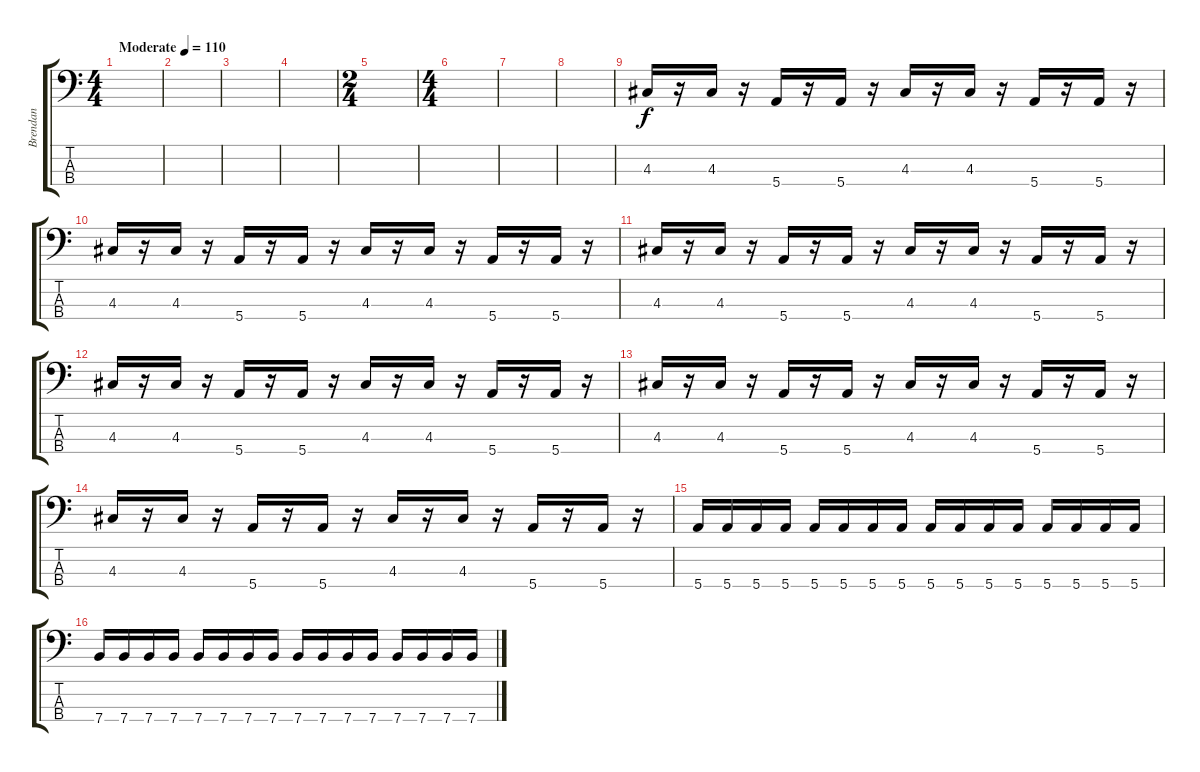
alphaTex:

\track ("Brendan" "Brendan") {instrument electricbasspick}
\staff {score tabs}
\tuning (G2 D2 A1 E1) {hide}
\ts (4 4)
\tempo (110 "Moderate")
\clef f4
\ks c
|
|
|
|
\ts (2 4)
|
\ts (4 4)
|
|
|
4.3.16 r.16 4.3.16 r.16 5.4.16 r.16 5.4.16 r.16 4.3.16 r.16 4.3.16 r.16 5.4.16 r.16 5.4.16 r.16 |
4.3.16 r.16 4.3.16 r.16 5.4.16 r.16 5.4.16 r.16 4.3.16 r.16 4.3.16 r.16 5.4.16 r.16 5.4.16 r.16 |
4.3.16 r.16 4.3.16 r.16 5.4.16 r.16 5.4.16 r.16 4.3.16 r.16 4.3.16 r.16 5.4.16 r.16 5.4.16 r.16 |
4.3.16 r.16 4.3.16 r.16 5.4.16 r.16 5.4.16 r.16 4.3.16 r.16 4.3.16 r.16 5.4.16 r.16 5.4.16 r.16 |
4.3.16 r.16 4.3.16 r.16 5.4.16 r.16 5.4.16 r.16 4.3.16 r.16 4.3.16 r.16 5.4.16 r.16 5.4.16 r.16 |
4.3.16 r.16 4.3.16 r.16 5.4.16 r.16 5.4.16 r.16 4.3.16 r.16 4.3.16 r.16 5.4.16 r.16 5.4.16 r.16 |
5.4.16 5.4.16 5.4.16 5.4.16 5.4.16 5.4.16 5.4.16 5.4.16 5.4.16 5.4.16 5.4.16 5.4.16 5.4.16 5.4.16 5.4.16 5.4.16 |
7.4.16 7.4.16 7.4.16 7.4.16 7.4.16 7.4.16 7.4.16 7.4.16 7.4.16 7.4.16 7.4.16 7.4.16 7.4.16 7.4.16 7.4.16 7.4.16
